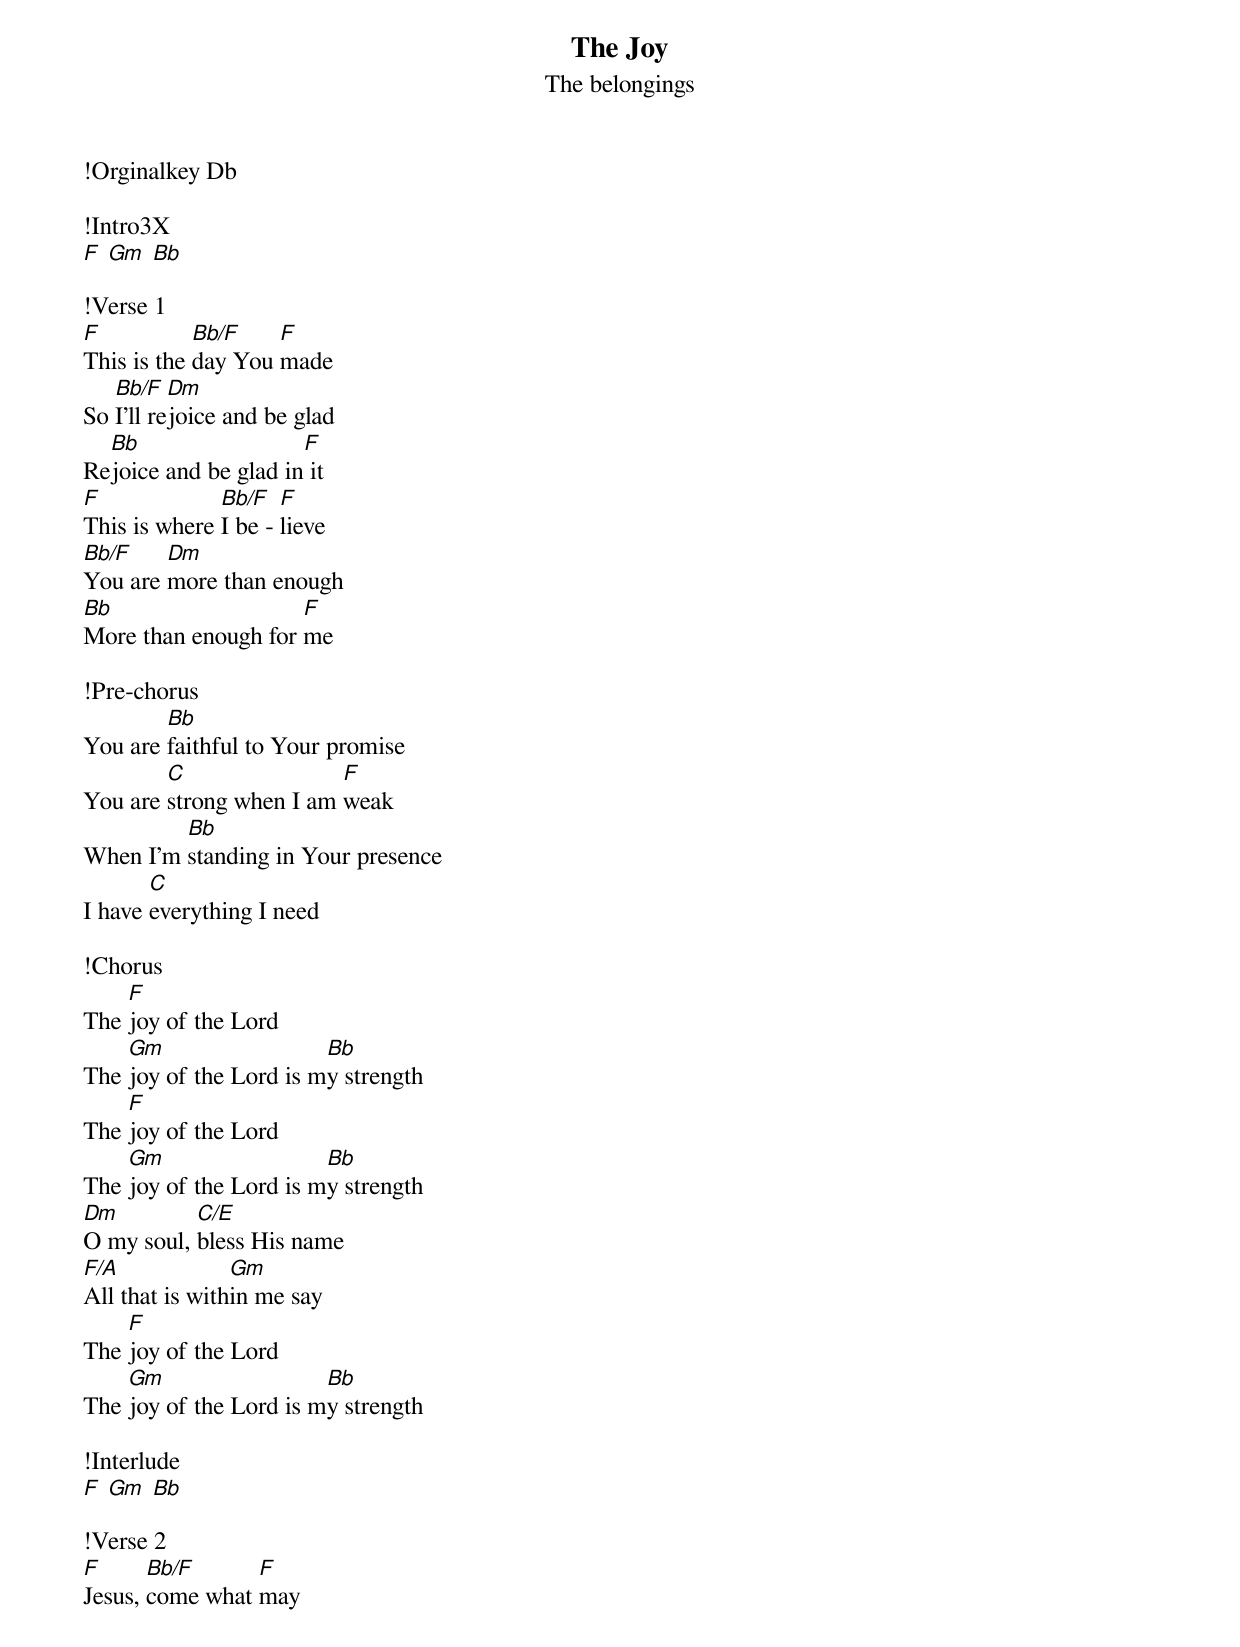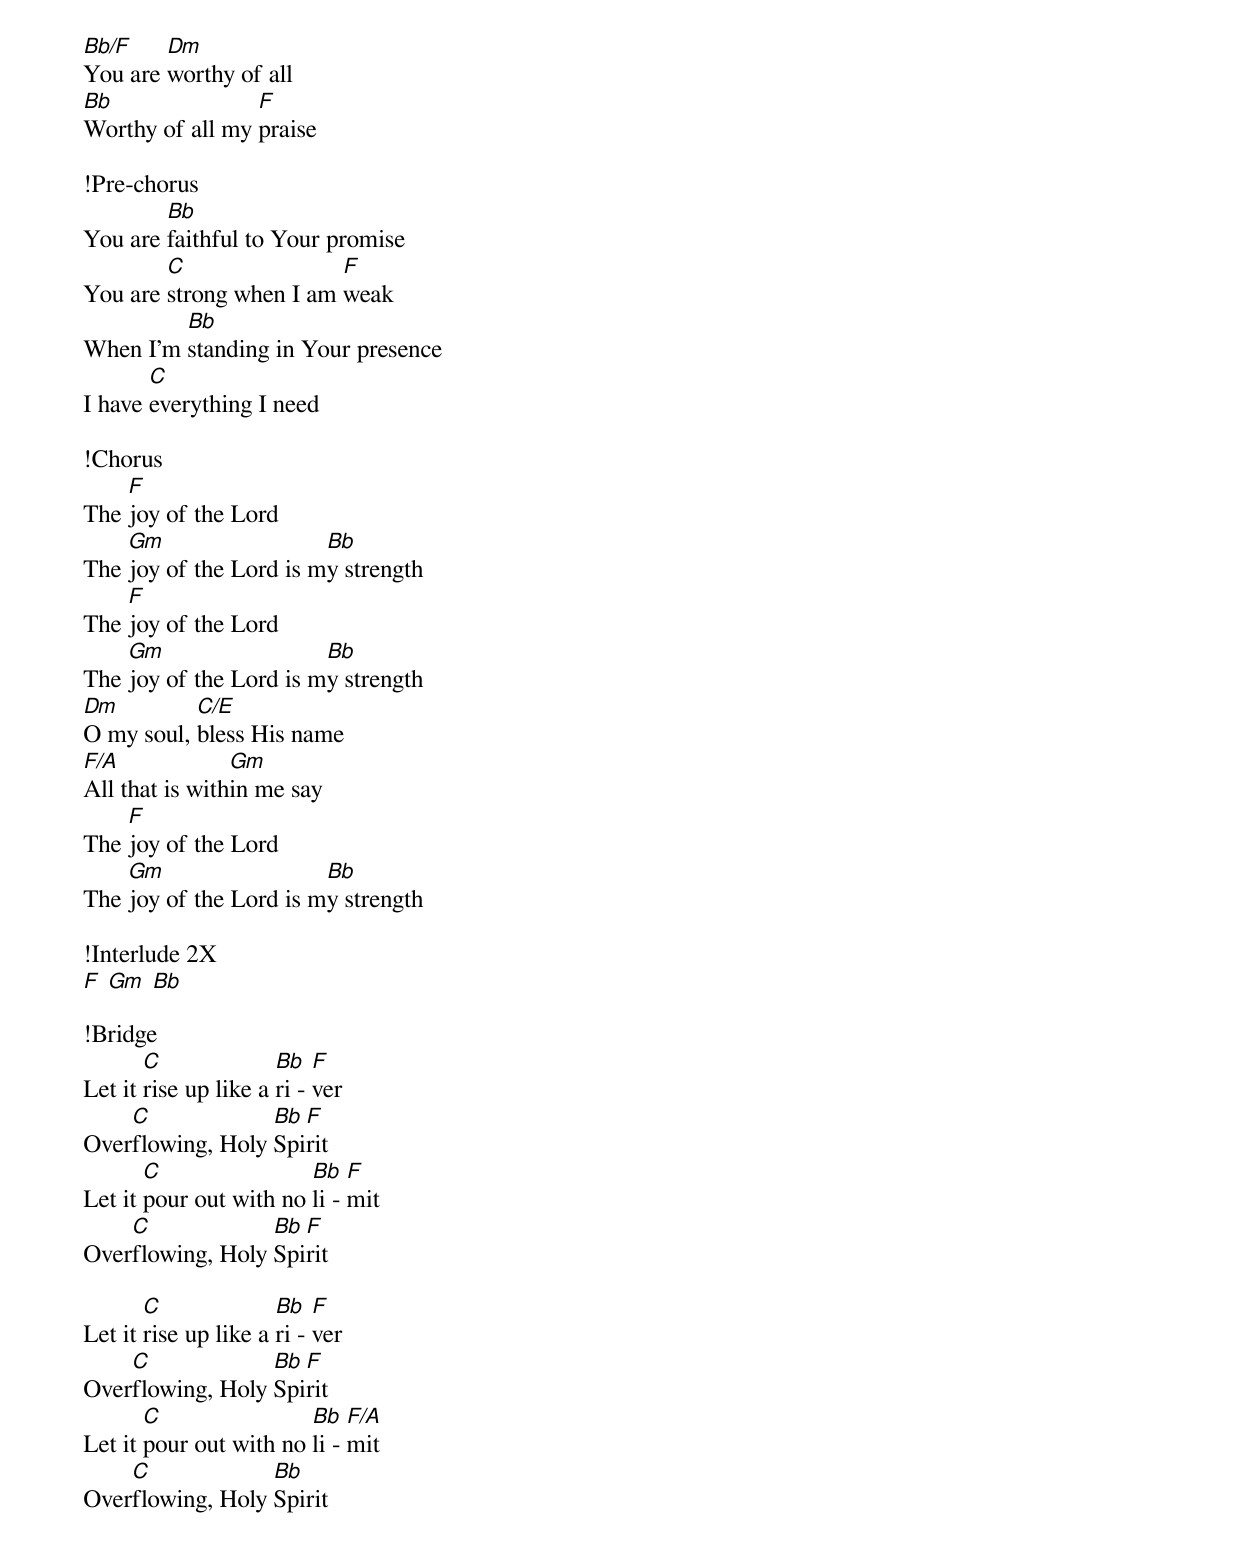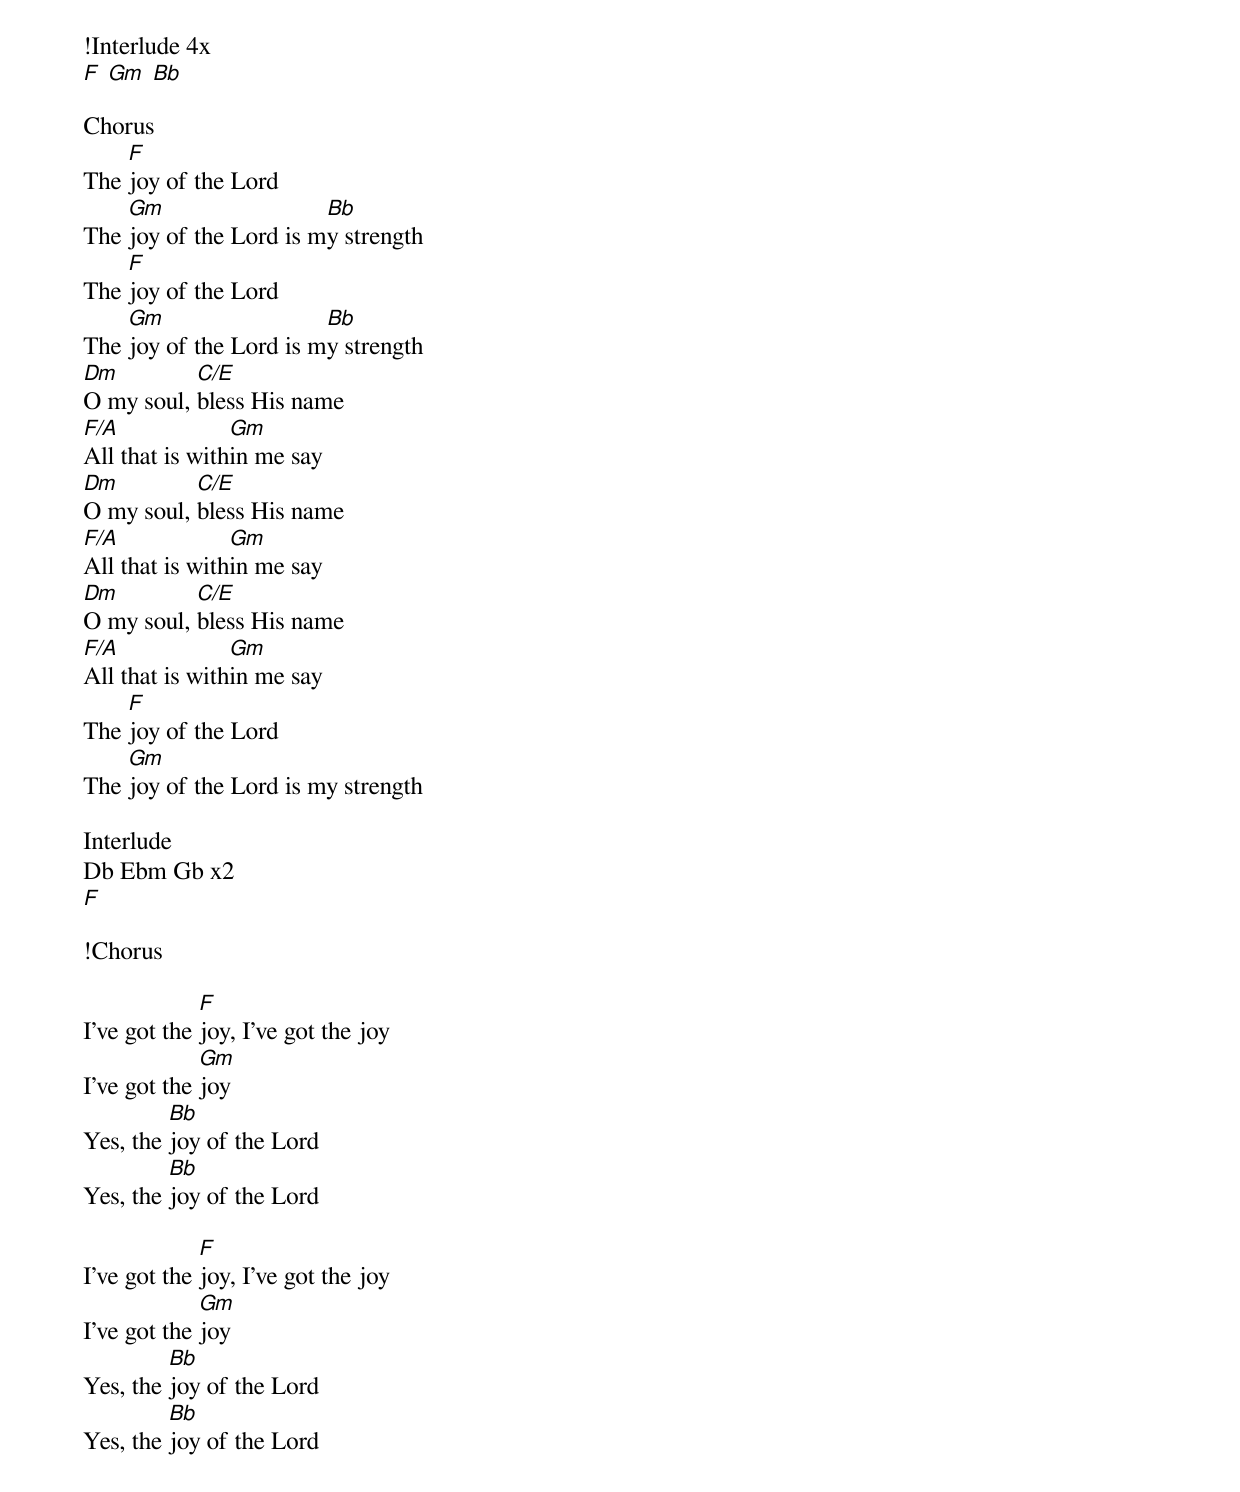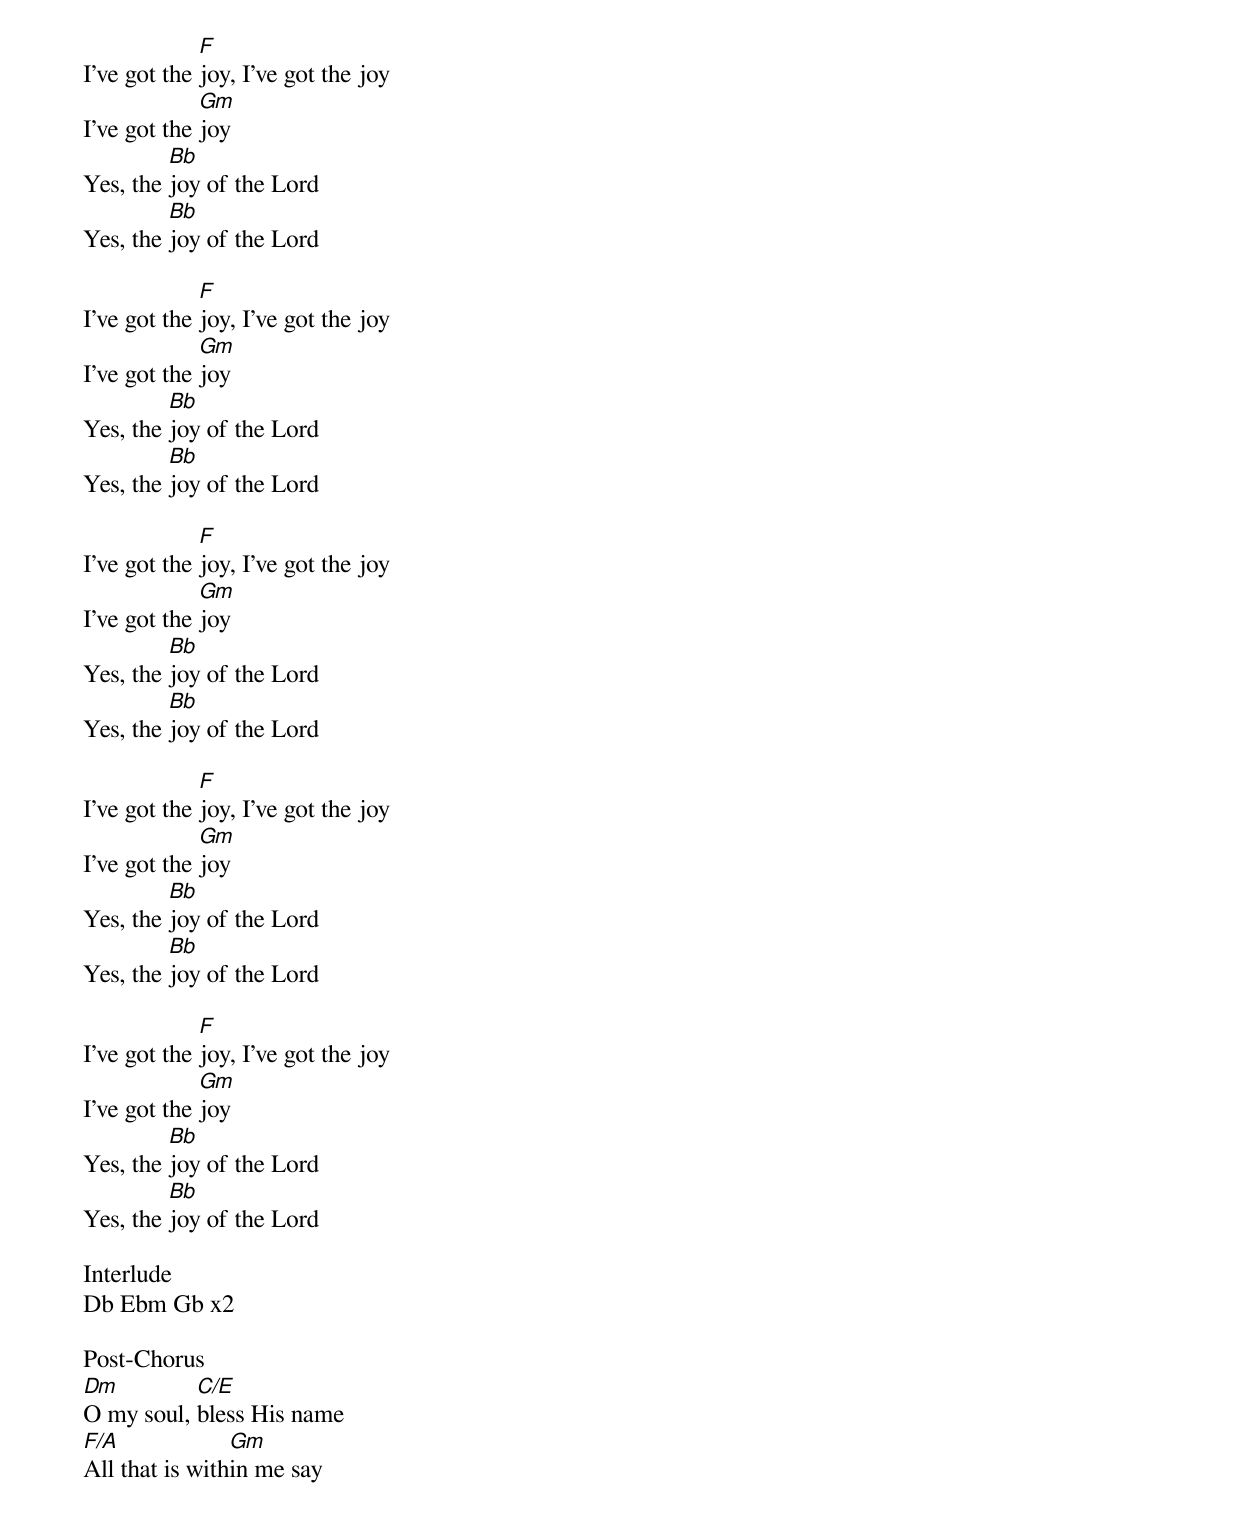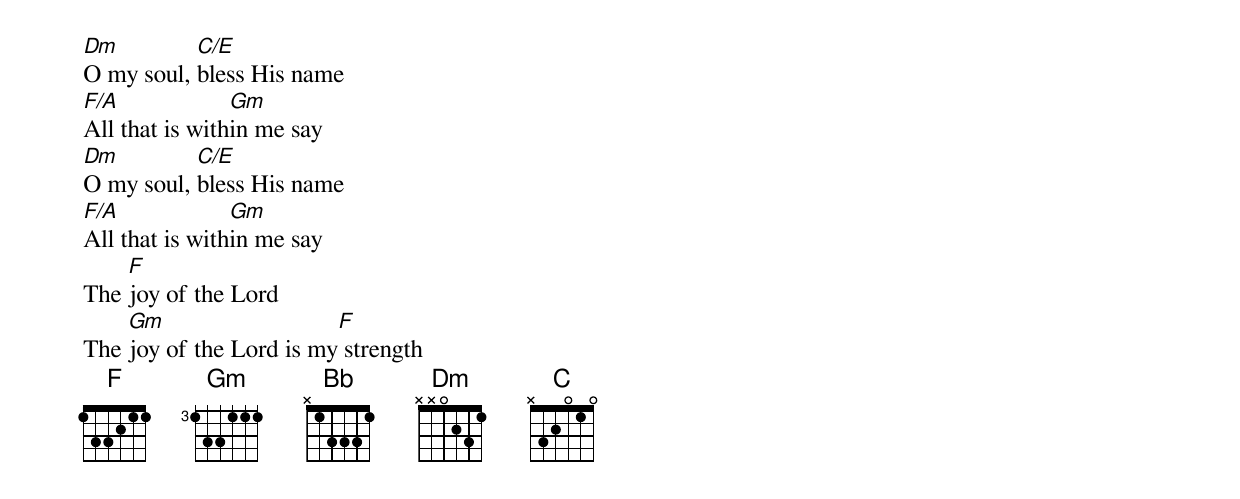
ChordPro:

{title:The Joy}
{subtitle:The belongings}
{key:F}
!Orginalkey Db

!Intro3X
[F] [Gm] [Bb]

!Verse 1
[F]This is the [Bb/F]day You [F]made
So [Bb/F]I'll re[Dm]joice and be glad
Re[Bb]joice and be glad in[F] it
[F]This is where [Bb/F]I be - [F]lieve
[Bb/F]You are [Dm]more than enough
[Bb]More than enough for [F]me

!Pre-chorus
You are [Bb]faithful to Your promise
You are [C]strong when I am [F]weak
When I'm [Bb]standing in Your presence
I have [C]everything I need

!Chorus
The [F]joy of the Lord
The [Gm]joy of the Lord is m[Bb]y strength
The [F]joy of the Lord
The [Gm]joy of the Lord is m[Bb]y strength
[Dm]O my soul, [C/E]bless His name
[F/A]All that is with[Gm]in me say
The [F]joy of the Lord
The [Gm]joy of the Lord is m[Bb]y strength

!Interlude
[F] [Gm] [Bb]

!Verse 2
[F]Jesus, [Bb/F]come what [F]may
[Bb/F]You are [Dm]worthy of all
[Bb]Worthy of all my [F]praise

!Pre-chorus
You are [Bb]faithful to Your promise
You are [C]strong when I am [F]weak
When I'm [Bb]standing in Your presence
I have [C]everything I need

!Chorus
The [F]joy of the Lord
The [Gm]joy of the Lord is m[Bb]y strength
The [F]joy of the Lord
The [Gm]joy of the Lord is m[Bb]y strength
[Dm]O my soul, [C/E]bless His name
[F/A]All that is with[Gm]in me say
The [F]joy of the Lord
The [Gm]joy of the Lord is m[Bb]y strength

!Interlude 2X
[F] [Gm] [Bb]

!Bridge
Let it [C]rise up like a [Bb]ri - [F]ver
Over[C]flowing, Holy [Bb]Spi[F]rit
Let it [C]pour out with no [Bb]li - [F]mit
Over[C]flowing, Holy [Bb]Spi[F]rit

Let it [C]rise up like a [Bb]ri - [F]ver
Over[C]flowing, Holy [Bb]Spi[F]rit
Let it [C]pour out with no [Bb]li - [F/A]mit
Over[C]flowing, Holy [Bb]Spirit

!Interlude 4x
[F] [Gm] [Bb]

Chorus
The [F]joy of the Lord
The [Gm]joy of the Lord is m[Bb]y strength
The [F]joy of the Lord
The [Gm]joy of the Lord is m[Bb]y strength
[Dm]O my soul, [C/E]bless His name
[F/A]All that is with[Gm]in me say
[Dm]O my soul, [C/E]bless His name
[F/A]All that is with[Gm]in me say
[Dm]O my soul, [C/E]bless His name
[F/A]All that is with[Gm]in me say
The [F]joy of the Lord
The [Gm]joy of the Lord is my strength

Interlude
Db Ebm Gb x2
[F]

!Chorus

I've got the [F]joy, I've got the joy
I've got the [Gm]joy
Yes, the [Bb]joy of the Lord
Yes, the [Bb]joy of the Lord

I've got the [F]joy, I've got the joy
I've got the [Gm]joy
Yes, the [Bb]joy of the Lord
Yes, the [Bb]joy of the Lord

I've got the [F]joy, I've got the joy
I've got the [Gm]joy
Yes, the [Bb]joy of the Lord
Yes, the [Bb]joy of the Lord

I've got the [F]joy, I've got the joy
I've got the [Gm]joy
Yes, the [Bb]joy of the Lord
Yes, the [Bb]joy of the Lord

I've got the [F]joy, I've got the joy
I've got the [Gm]joy
Yes, the [Bb]joy of the Lord
Yes, the [Bb]joy of the Lord

I've got the [F]joy, I've got the joy
I've got the [Gm]joy
Yes, the [Bb]joy of the Lord
Yes, the [Bb]joy of the Lord

I've got the [F]joy, I've got the joy
I've got the [Gm]joy
Yes, the [Bb]joy of the Lord
Yes, the [Bb]joy of the Lord

Interlude
Db Ebm Gb x2

Post-Chorus
[Dm]O my soul, [C/E]bless His name
[F/A]All that is with[Gm]in me say
[Dm]O my soul, [C/E]bless His name
[F/A]All that is with[Gm]in me say
[Dm]O my soul, [C/E]bless His name
[F/A]All that is with[Gm]in me say
The [F]joy of the Lord
The [Gm]joy of the Lord is my[F] strength
